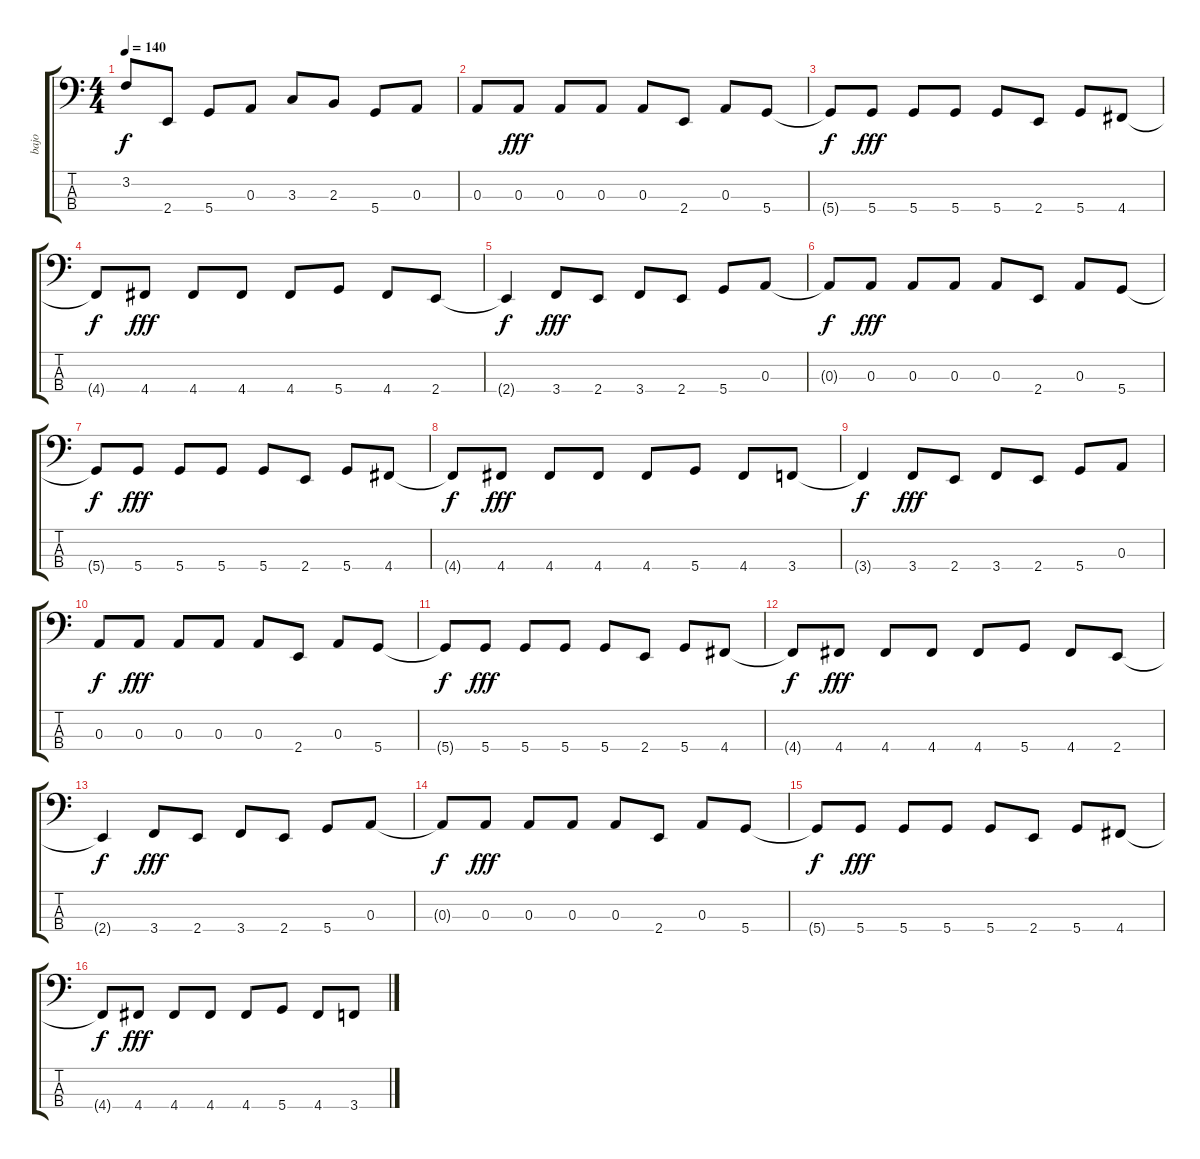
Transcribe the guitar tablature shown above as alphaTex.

\track ("bajo" "bajo") {instrument electricbassfinger}
\staff {score tabs}
\tuning (G2 D2 A1 D1) {hide}
\ts (4 4)
\tempo 140
\clef f4
\ks c
3.2.8{dy f} 2.4.8 5.4.8 0.3.8 3.3.8 2.3.8 5.4.8 0.3.8 |
0.3.8 0.3.8{dy fff} 0.3.8 0.3.8 0.3.8 2.4.8 0.3.8 5.4.8 |
5.4{t}.8{dy f} 5.4.8{dy fff} 5.4.8 5.4.8 5.4.8 2.4.8 5.4.8 4.4.8 |
4.4{t}.8{dy f} 4.4.8{dy fff} 4.4.8 4.4.8 4.4.8 5.4.8 4.4.8 2.4.8 |
2.4{t}.4{dy f} 3.4.8{dy fff} 2.4.8 3.4.8 2.4.8 5.4.8 0.3.8 |
0.3{t}.8{dy f} 0.3.8{dy fff} 0.3.8 0.3.8 0.3.8 2.4.8 0.3.8 5.4.8 |
5.4{t}.8{dy f} 5.4.8{dy fff} 5.4.8 5.4.8 5.4.8 2.4.8 5.4.8 4.4.8 |
4.4{t}.8{dy f} 4.4.8{dy fff} 4.4.8 4.4.8 4.4.8 5.4.8 4.4.8 3.4.8 |
3.4{t}.4{dy f} 3.4.8{dy fff} 2.4.8 3.4.8 2.4.8 5.4.8 0.3.8 |
0.3.8{dy f} 0.3.8{dy fff} 0.3.8 0.3.8 0.3.8 2.4.8 0.3.8 5.4.8 |
5.4{t}.8{dy f} 5.4.8{dy fff} 5.4.8 5.4.8 5.4.8 2.4.8 5.4.8 4.4.8 |
4.4{t}.8{dy f} 4.4.8{dy fff} 4.4.8 4.4.8 4.4.8 5.4.8 4.4.8 2.4.8 |
2.4{t}.4{dy f} 3.4.8{dy fff} 2.4.8 3.4.8 2.4.8 5.4.8 0.3.8 |
0.3{t}.8{dy f} 0.3.8{dy fff} 0.3.8 0.3.8 0.3.8 2.4.8 0.3.8 5.4.8 |
5.4{t}.8{dy f} 5.4.8{dy fff} 5.4.8 5.4.8 5.4.8 2.4.8 5.4.8 4.4.8 |
4.4{t}.8{dy f} 4.4.8{dy fff} 4.4.8 4.4.8 4.4.8 5.4.8 4.4.8 3.4.8
